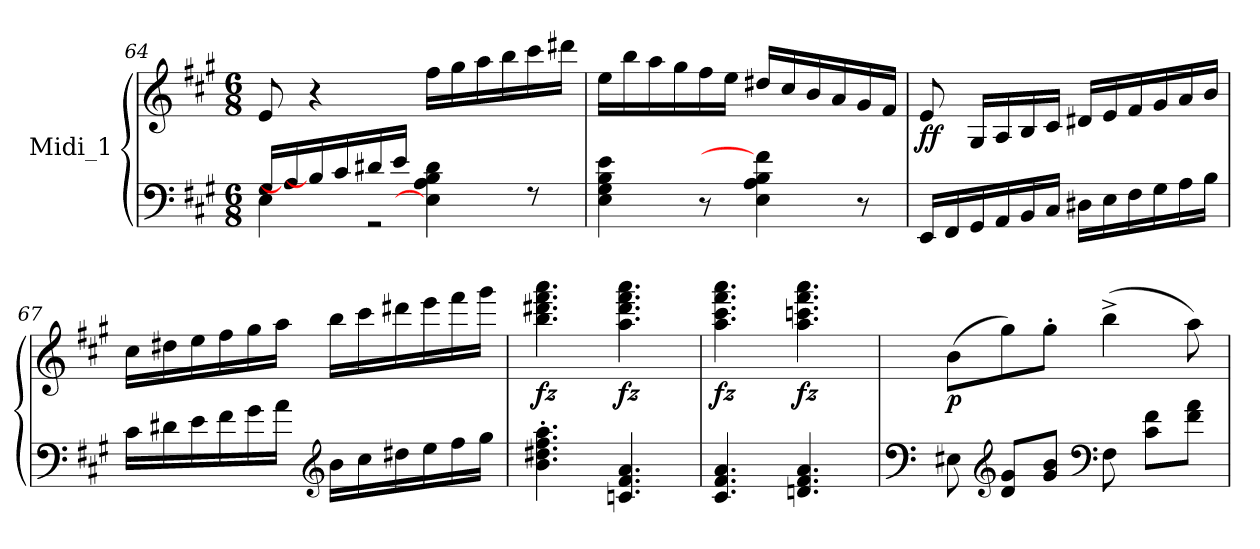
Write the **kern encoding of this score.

**kern	**kern	**dynam
*part1	*part1	*part1
*staff2	*staff1	*staff1/2
*I"Midi_1	*	*
*clefF4	*clefG2	*
*k[f#c#g#]	*k[f#c#g#]	*
*A:	*A:	*
*M6/8	*M6/8	*
=64	=64	=64
*^	*	*
16G#/LL	4E\	8e/	.
16A/]	.	.	.
16B/]	.	4r	.
16c#/	.	.	.
16d#X/	2r	.	.
16e/JJ	.	.	.
4E\] 4A\ 4B\ 4d#\	.	16ff#\LL	.
.	.	16gg#\	.
.	.	16aa\	.
.	.	16bb\	.
8r	.	16ccc#\	.
.	.	16ddd#X\JJ	.
*v	*v	*	*
=65	=65	=65
4E\ 4G#\ 4B\ 4e\	16ee\LL	.
.	16bb\	.
.	16aa\	.
.	16gg#\	.
8r	16ff#\	.
.	16ee\JJ	.
4E\ 4A\ 4B\ 4f#\]	16dd#X/LL	.
.	16cc#/	.
.	16b/	.
.	16a/	.
8r	16g#/	.
.	16f#/JJ	.
!!LO:LB:g=z
=66	=66	=66
*	*MM85	*
!	!	!LO:DY:b
16EE/LL	8e/	ff
16FF#/	.	.
16GG#/	16G#/LL	.
16AA/	16A/	.
16BB/	16B/	.
16C#/JJ	16c#/JJ	.
16D#X\LL	16d#X/LL	.
16E\	16e/	.
16F#\	16f#/	.
16G#\	16g#/	.
16A\	16a/	.
16B\JJ	16b/JJ	.
=67	=67	=67
16c#\LL	16cc#\LL	.
16d#X\	16dd#X\	.
16e\	16ee\	.
16f#\	16ff#\	.
16g#\	16gg#\	.
16a\JJ	16aa\JJ	.
*clefG2	*	*
16b\LL	16bb\LL	.
16cc#\	16ccc#\	.
16dd#X\	16ddd#X\	.
16ee\	16eee\	.
16ff#\	16fff#\	.
16gg#\JJ	16ggg#\JJ	.
=68	=68	=68
!	!	!LO:DY:b
4.b\' 4.dd#X\' 4.ff#\' 4.aa\'	4.bb\ 4.ddd#X\ 4.fff#\ 4.aaa\	fz
!	!	!LO:DY:b
4.cn/ 4.f#/ 4.a/	4.aa\ 4.ddd#\ 4.fff#\ 4.aaa\	fz
=69	=69	=69
!	!	!LO:DY:b
4.c#i/ 4.f#/ 4.a/	4.aa\ 4.ccc#\ 4.fff#\ 4.aaa\	fz
!	!	!LO:DY:b
4.dni/ 4.f#/ 4.a/	4.aa\ 4.cccn\ 4.fff#\ 4.aaa\	fz
!!LO:LB:g=z
=70	=70	=70
*clefF4	*	*
!	!	!LO:DY:b
8E#X\	(>8b\L	p
*clefG2	*	*
8d/ 8g#/L	8gg#\)	.
8g#/ 8b/J	8gg#'\J	.
*clefF4	*	*
8F#\	(>4bb^\	.
8c#\ 8f#\L	.	.
8f#\ 8a\J	8aa\)	.
=	=	=
*-	*-	*-
